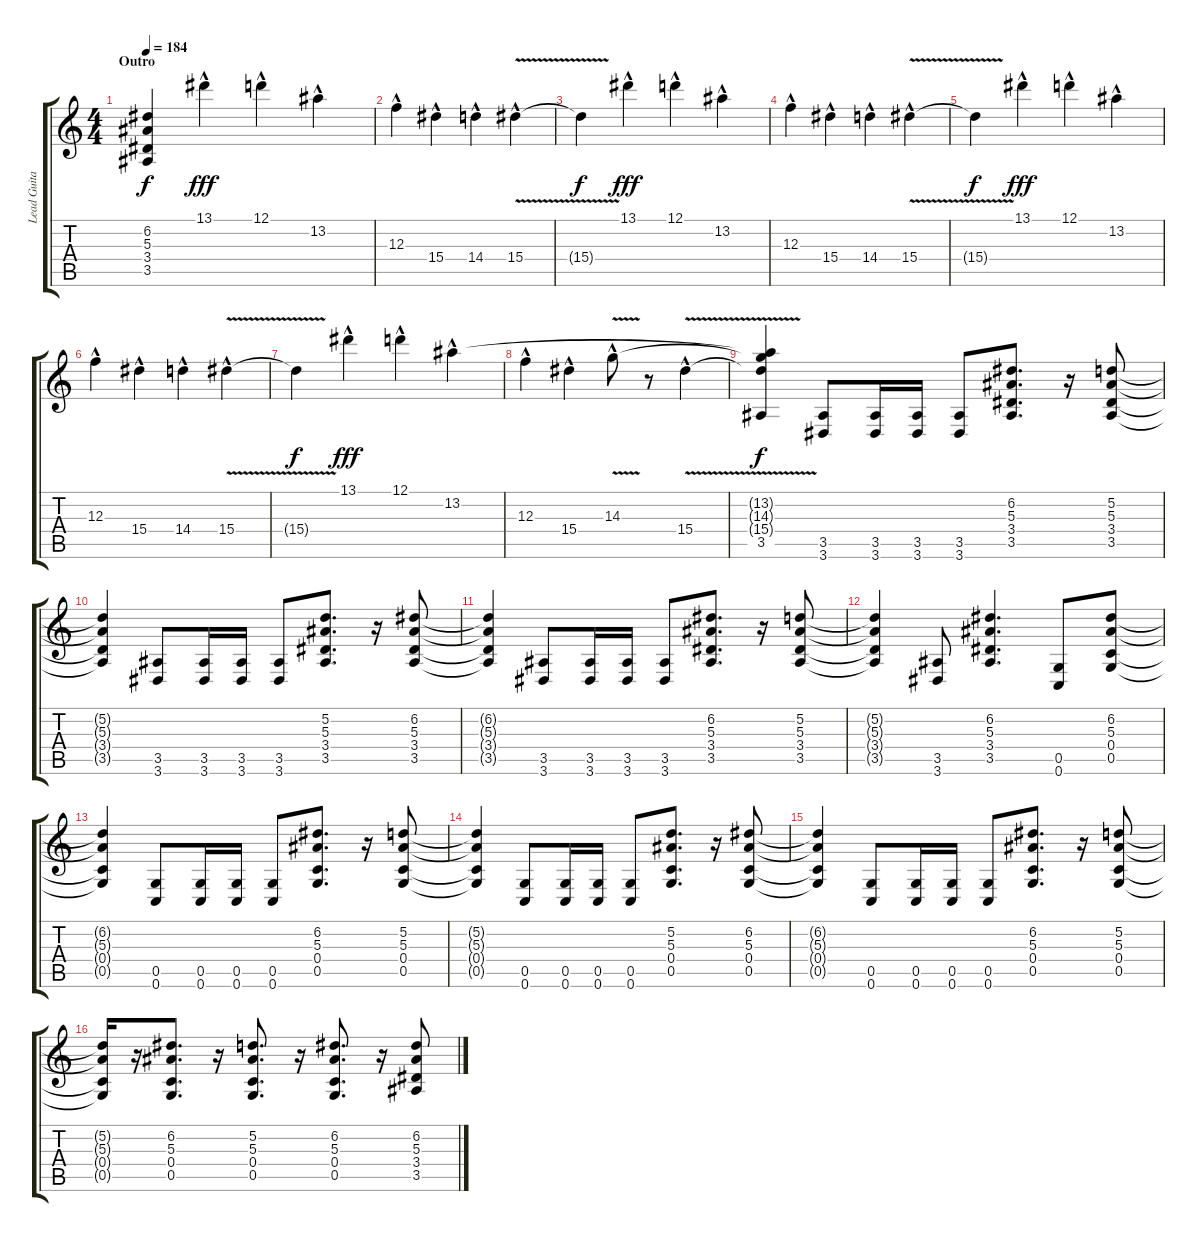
\track ("Lead Guitar" "Lead Guita") {instrument distortionguitar}
\staff {score tabs}
\tuning (D4 A3 F3 C3 G2 C2) {hide}
\ts (4 4)
\section ("" "Outro")
\tempo 184
\clef g2
\ks c
(6.2{t} 5.3{t} 3.4{t} 3.5{t}).4{dy f} 13.1{hac}.4{dy fff} 12.1{hac}.4 13.2{hac}.4 |
12.3{hac}.4 15.4{hac}.4 14.4{hac}.4 15.4{v hac}.4 |
15.4{t}.4{dy f} 13.1{hac}.4{dy fff} 12.1{hac}.4 13.2{hac}.4 |
12.3{hac}.4 15.4{hac}.4 14.4{hac}.4 15.4{v hac}.4 |
15.4{t}.4{dy f} 13.1{hac}.4{dy fff} 12.1{hac}.4 13.2{hac}.4 |
12.3{hac}.4 15.4{hac}.4 14.4{hac}.4 15.4{v hac}.4 |
15.4{t}.4{dy f} 13.1{hac}.4{dy fff} 12.1{hac}.4 13.2{hac}.4 |
12.3{hac}.4 15.4{hac}.4 14.3{v hac}.8 r.8 15.4{v hac}.4 |
(13.2{t} 14.3{t} 15.4{t} 3.5).4{dy f} (3.5 3.6).8 (3.5 3.6).16 (3.5 3.6).16 (3.5 3.6).8 (6.2 5.3 3.4 3.5).8{d} r.16 (5.2 5.3 3.4 3.5).8 |
(5.2{t} 5.3{t} 3.4{t} 3.5{t}).4 (3.5 3.6).8 (3.5 3.6).16 (3.5 3.6).16 (3.5 3.6).8 (5.2 5.3 3.4 3.5).8{d} r.16 (6.2 5.3 3.4 3.5).8 |
(6.2{t} 5.3{t} 3.4{t} 3.5{t}).4 (3.5 3.6).8 (3.5 3.6).16 (3.5 3.6).16 (3.5 3.6).8 (6.2 5.3 3.4 3.5).8{d} r.16 (5.2 5.3 3.4 3.5).8 |
(5.2{t} 5.3{t} 3.4{t} 3.5{t}).4 (3.5 3.6).8 (6.2 5.3 3.4 3.5).4{d} (0.5 0.6).8 (6.2 5.3 0.4 0.5).8 |
(6.2{t} 5.3{t} 0.4{t} 0.5{t}).4 (0.5 0.6).8 (0.5 0.6).16 (0.5 0.6).16 (0.5 0.6).8 (6.2 5.3 0.4 0.5).8{d} r.16 (5.2 5.3 0.4 0.5).8 |
(5.2{t} 5.3{t} 0.4{t} 0.5{t}).4 (0.5 0.6).8 (0.5 0.6).16 (0.5 0.6).16 (0.5 0.6).8 (5.2 5.3 0.4 0.5).8{d} r.16 (6.2 5.3 0.4 0.5).8 |
(6.2{t} 5.3{t} 0.4{t} 0.5{t}).4 (0.5 0.6).8 (0.5 0.6).16 (0.5 0.6).16 (0.5 0.6).8 (6.2 5.3 0.4 0.5).8{d} r.16 (5.2 5.3 0.4 0.5).8 |
(5.2{t} 5.3{t} 0.4{t} 0.5{t}).16 r.16 (6.2 5.3 0.4 0.5).8{d} r.16 (5.2 5.3 0.4 0.5).8{d} r.16 (6.2 5.3 0.4 0.5).8{d} r.16 (6.2 5.3 3.4 3.5).8
